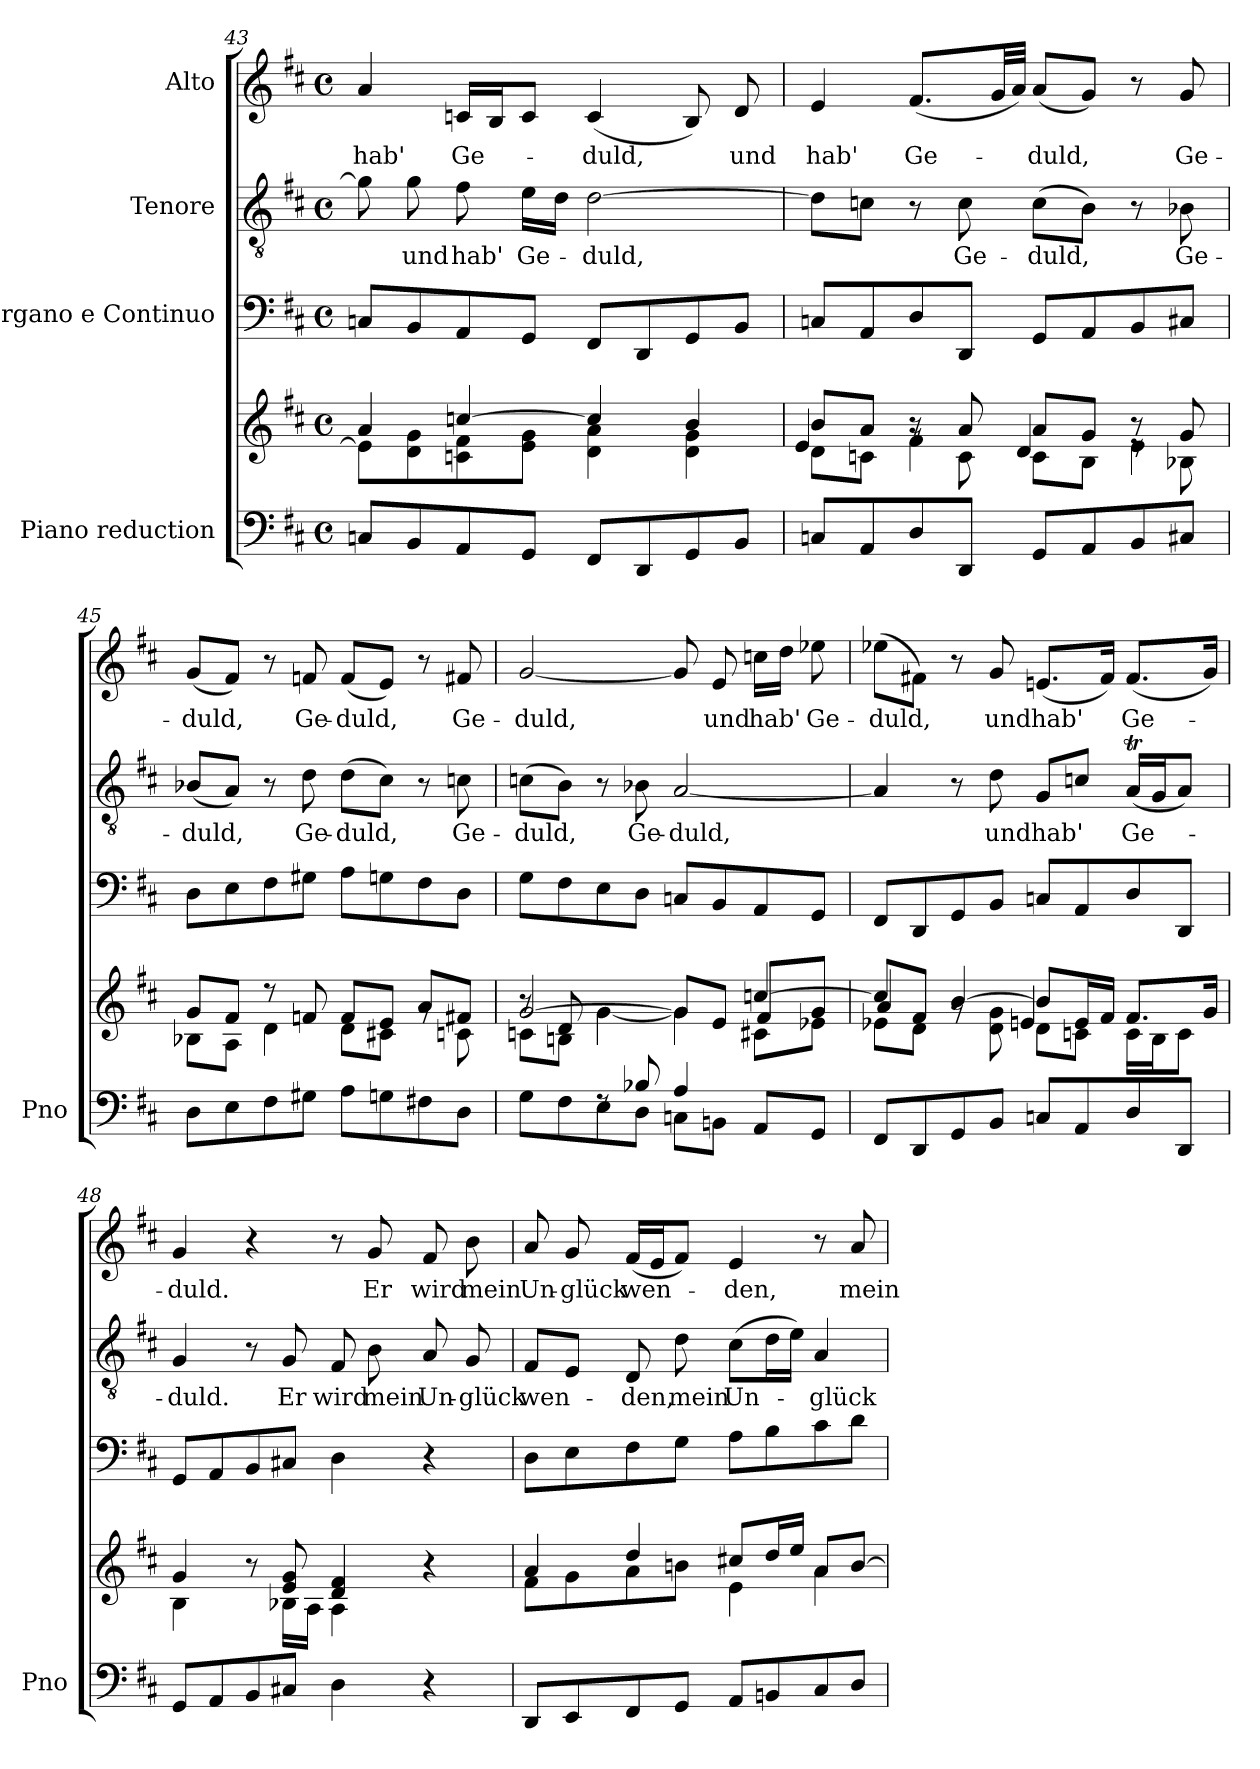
**kern	**kern	**kern	**kern	**text	**kern	**text
*part4	*part4	*part3	*part2	*part2	*part1	*part1
*staff5	*staff4	*staff3	*staff2	*staff2	*staff1	*staff1
*I"Piano reduction	*	*I"Organo e Continuo	*I"Tenore	*	*I"Alto	*
*I'Pno	*	*	*	*	*	*
*clefF4	*clefG2	*clefF4	*clefGv2	*	*clefG2	*
*k[f#c#]	*k[f#c#]	*k[f#c#]	*k[f#c#]	*	*k[f#c#]	*
*M4/4	*M4/4	*M4/4	*M4/4	*	*M4/4	*
*met(c)	*met(c)	*met(c)	*met(c)	*	*met(c)	*
=43	=43	=43	=43	=43	=43	=43
*	*^	*	*	*	*	*
!	!	!	!	!	!	!	!LO:LY:b
8Cn/L	4a/	8e\L]	8Cn/L	8g\]	.	4a/	hab'
!	!	!	!	!	!LO:LY:b	!	!
8BB/	.	8d\ 8g\	8BB/	8g\	und	.	.
!	!	!	!	!	!LO:LY:b	!	!LO:LY:b
8AA/	[4ccn/	8cn\ 8f#\	8AA/	8f#\	hab'	16cn/LL	Ge-
.	.	.	.	.	.	16B/J	.
!	!	!	!	!	!LO:LY:b	!	!
8GG/J	.	8e\ 8g\J	8GG/J	16e\LL	Ge-	8c/J	.
.	.	.	.	16d\JJ	.	.	.
!	!	!	!	!	!LO:LY:b	!	!LO:LY:b
8FF#/L	4cc/]	4d\ 4a\	8FF#/L	[2d\	-duld,	(<4c/	-duld,
8DD/	.	.	8DD/	.	.	.	.
8GG/	4b/	4d\ 4g\	8GG/	.	.	8B/)	.
!	!	!	!	!	!	!	!LO:LY:b
8BB/J	.	.	8BB/J	.	.	8d/	und
!!LO:LB:g=z
=44	=44	=44	=44	=44	=44	=44	=44
*	*	*^	*	*	*	*	*
!	!	!	!	!	!	!	!	!LO:LY:b
8Cn/L	8b/L	8d\L	4e/	8Cn/L	8d\L]	.	4e/	hab'
8AA/	8a/J	8cn\J	.	8AA/	8cn\J	.	.	.
!	!	!	!	!	!	!	!	!LO:LY:b
8D/	8r	8rg	4f#\	8D/	8r	.	(<8.f#/L	Ge-
!	!	!	!	!	!	!LO:LY:b	!	!
8DD/J	8a/	8c\	.	8DD/J	8c\	Ge-	.	.
.	.	.	.	.	.	.	32g/LL	.
.	.	.	.	.	.	.	32a/JJJ)	.
!	!	!	!	!	!	!LO:LY:b	!	!LO:LY:b
8GG/L	8a/L	8c\L	4d/	8GG/L	(>8c\L	-duld,	(<8a/L	-duld,
8AA/	8g/J	8B\J	.	8AA/	8B\J)	.	8g/J)	.
8BB/	8r	8re	4e\	8BB/	8r	.	8r	.
!	!	!	!	!	!	!LO:LY:b	!	!LO:LY:b
8C#X/J	8g/	8B-X\	.	8C#X/J	8B-X\	Ge-	8g/	Ge-
*	*	*v	*v	*	*	*	*	*
=45	=45	=45	=45	=45	=45	=45	=45
!	!	!	!	!	!LO:LY:b	!	!LO:LY:b
8D\L	8g/L	8B-X\L	8D\L	(<8B-X/L	-duld,	(<8g/L	-duld,
8E\	8f#/J	8A\J	8E\	8A/J)	.	8f#/J)	.
8F#\	8r	4d\	8F#\	8r	.	8r	.
!	!	!	!	!	!LO:LY:b	!	!LO:LY:b
8G#X\J	8fn/	.	8G#X\J	8d\	Ge-	8fn/	Ge-
!	!	!	!	!	!LO:LY:b	!	!LO:LY:b
8A\L	8f/L	8d\L	8A\L	(>8d\L	-duld,	(<8f/L	-duld,
8Gn\	8e/J	8c#X\J	8Gn\	8c#\J)	.	8e/J)	.
8F#X\	8a/L	8rg	8F#\	8r	.	8r	.
!	!	!	!	!	!LO:LY:b	!	!LO:LY:b
8D\J	8f#X/J	8cn\	8D\J	8cn\	Ge-	8f#X/	Ge-
=46	=46	=46	=46	=46	=46	=46	=46
*^	*	*^	*	*	*	*	*
!	!	!	!	!	!	!	!LO:LY:b	!	!LO:LY:b
4ryy	8G\L	[2g/	8r	8cn\L	8G\L	(>8cn\L	-duld,	[2g/	-duld,
.	8F#\	.	8d/	8Bn\J	8F#\	8B\J)	.	.	.
8rF	8E\	.	[4g\	2ryy	8E\	8r	.	.	.
!	!	!	!	!	!	!	!LO:LY:b	!	!
8B-X/	8D\J	.	.	.	8D\J	8B-X\	Ge-	.	.
!	!	!	!	!	!	!	!LO:LY:b	!	!
4A/	8Cn\L	8g/L]	4g\]	.	8Cn/L	[2A/	-duld,	8g/]	.
!	!	!	!	!	!	!	!	!	!LO:LY:b
.	8BBn\J	8e/J	.	.	8BB/	.	.	8e/	und
!	!	!	!	!	!	!	!	!	!LO:LY:b
4ryy	8AA/L	[4ccn/	8f#/L	8c#X\L	8AA/	.	.	16ccn\LL	hab'
.	.	.	.	.	.	.	.	16dd\JJ	.
!	!	!	!	!	!	!	!	!	!LO:LY:b
.	8GG/J	.	8g/J	8e-X\J	8GG/J	.	.	8ee-X\	Ge-
=47	=47	=47	=47	=47	=47	=47	=47	=47	=47
!	!	!	!	!	!	!	!	!	!LO:LY:b
*v	*v	*	*	*	*	*	*	*	*
8FF#/L	8cc/L]	8e-X\L	4a/	8FF#/L	4A/]	.	(>8ee-X\L	-duld,
8DD/	8f#/J	8d\J	.	8DD/	.	.	8f#X\J)	.
8GG/	[4b/	8rg	4ryy	8GG/	8r	.	8r	.
!	!	!	!	!	!	!LO:LY:b	!	!LO:LY:b
8BB/J	.	8d\ 8g\	.	8BB/J	8d\	und	8g/	und
!	!	!	!	!	!	!LO:LY:b	!	!LO:LY:b
8Cn/L	8b/L]	8d\L	4en/	8Cn/L	8G/L	hab'	(<8.en/L	hab'
8AA/	16e/L	8cn\J	.	8AA/	8cn/J	.	.	.
.	16f#/JJ	.	.	.	.	.	16f#/Jk)	.
!	!	!	!	!	!	!LO:LY:b	!	!LO:LY:b
8D/	8.f#/L	16c\LL	4ryy	8D/	(<16AT/LL	Ge-	(<8.f#/L	Ge-
.	.	16B\J	.	.	16G/J	.	.	.
8DD/J	.	8c\J	.	8DD/J	8A/J)	.	.	.
.	16g/Jk	.	.	.	.	.	16g/Jk)	.
*	*	*v	*v	*	*	*	*	*
!!LO:PB:g=z
=48	=48	=48	=48	=48	=48	=48	=48
!	!	!	!	!	!LO:LY:b	!	!LO:LY:b
8GG/L	4g/	4B\	8GG/L	4G/	-duld.	4g/	-duld.
8AA/	.	.	8AA/	.	.	.	.
8BB/	8r	8ryy	8BB/	8r	.	4r	.
!	!	!	!	!	!LO:LY:b	!	!
8C#X/J	8e/ 8g/	16B-X\LL	8C#X/J	8G/	Er	.	.
.	.	16A\JJ	.	.	.	.	.
!	!	!	!	!	!LO:LY:b	!	!
4D\	4d/ 4f#/	4A\	4D\	8F#/	wird	8r	.
!	!	!	!	!	!LO:LY:b	!	!LO:LY:b
.	.	.	.	8B\	mein	8g/	Er
!	!	!	!	!	!LO:LY:b	!	!LO:LY:b
4r	4r	4ryy	4r	8A/	Un-	8f#/	wird
!	!	!	!	!	!LO:LY:b	!	!LO:LY:b
.	.	.	.	8G/	-glück	8b\	mein
=49	=49	=49	=49	=49	=49	=49	=49
!	!	!	!	!	!LO:LY:b	!	!LO:LY:b
8DD/L	4a/	8f#\L	8D\L	8F#/L	wen-	8a/	Un-
!	!	!	!	!	!	!	!LO:LY:b
8EE/	.	8g\	8E\	8E/J	.	8g/	-glück
!	!	!	!	!	!LO:LY:b	!	!LO:LY:b
8FF#/	4dd/	8a\	8F#\	8D/	-den,	(<16f#/LL	wen-
.	.	.	.	.	.	16e/J	.
!	!	!	!	!	!LO:LY:b	!	!
8GG/J	.	8bn\J	8G\J	8d\	mein	8f#/J)	.
!	!	!	!	!	!LO:LY:b	!	!LO:LY:b
8AA/L	8cc#X/L	4e\	8A\L	(>8c#\L	Un-	4e/	-den,
8BBn/	16dd/L	.	8B\	16d\L	.	.	.
.	16ee/JJ	.	.	16e\JJ)	.	.	.
!	!	!	!	!	!LO:LY:b	!	!
8C#/	8a/L	4a\	8c#\	4A/	-glück	8r	.
!	!	!	!	!	!	!	!LO:LY:b
8D/J	[8b/J	.	8d\J	.	.	8a/	mein
*	*v	*v	*	*	*	*	*
=	=	=	=	=	=	=
*-	*-	*-	*-	*-	*-	*-
